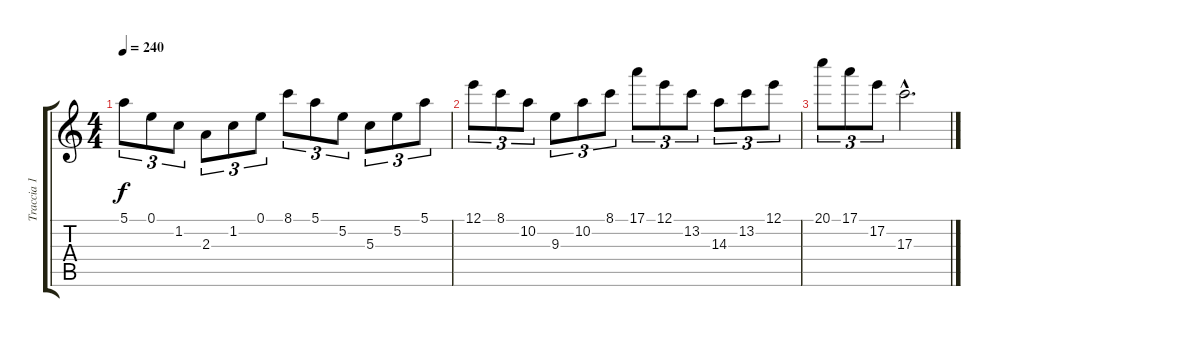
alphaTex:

\track ("Traccia 1" "Traccia 1") {instrument distortionguitar}
\staff {score tabs}
\tuning (E4 B3 G3 D3 A2 E2) {hide}
\ts (4 4)
\tempo 240
\clef g2
\ks c
5.1.8{tu (3 2) dy f instrument distortionguitar} 0.1.8{tu (3 2)} 1.2.8{tu (3 2)} 2.3.8{tu (3 2)} 1.2.8{tu (3 2)} 0.1.8{tu (3 2)} 8.1.8{tu (3 2)} 5.1.8{tu (3 2)} 5.2.8{tu (3 2)} 5.3.8{tu (3 2)} 5.2.8{tu (3 2)} 5.1.8{tu (3 2)} |
12.1.8{tu (3 2)} 8.1.8{tu (3 2)} 10.2.8{tu (3 2)} 9.3.8{tu (3 2)} 10.2.8{tu (3 2)} 8.1.8{tu (3 2)} 17.1.8{tu (3 2)} 12.1.8{tu (3 2)} 13.2.8{tu (3 2)} 14.3.8{tu (3 2)} 13.2.8{tu (3 2)} 12.1.8{tu (3 2)} |
20.1.8{tu (3 2)} 17.1.8{tu (3 2)} 17.2.8{tu (3 2)} 17.3{hac}.2{d}
